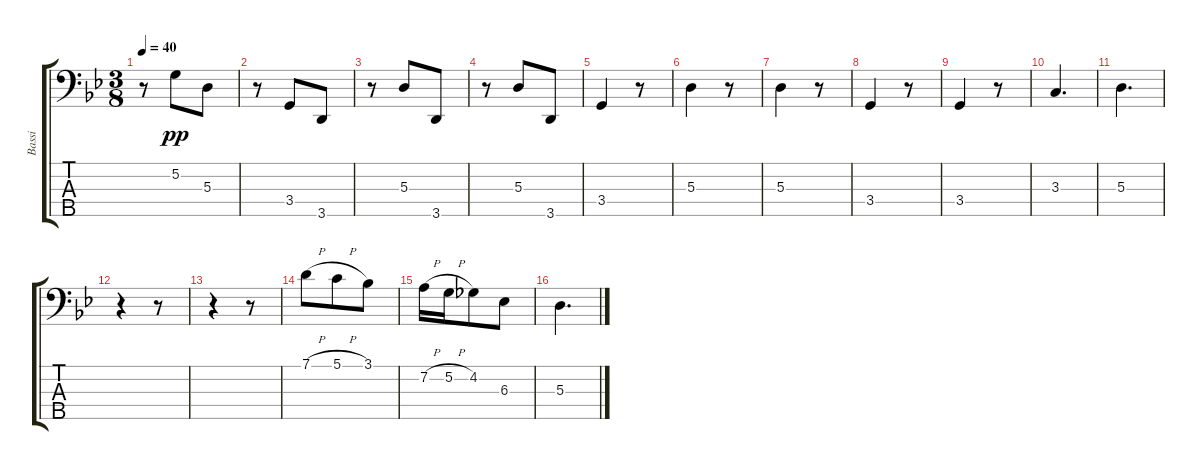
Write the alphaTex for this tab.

\track ("Bassi" "Bassi") {instrument contrabass}
\staff {score tabs}
\tuning (G2 D2 A1 E1 B0) {hide}
\ts (3 8)
\tempo 40
\clef f4
\ks bb
r.8{dy pp instrument contrabass} 5.2.8 5.3.8 |
r.8 3.4.8 3.5.8 |
r.8 5.3.8 3.5.8 |
r.8 5.3.8 3.5.8 |
3.4.4 r.8 |
5.3.4 r.8 |
5.3.4 r.8 |
3.4.4 r.8 |
3.4.4 r.8 |
3.3.4{d} |
5.3.4{d} |
r.4 r.8 |
r.4 r.8 |
7.1{h}.8 5.1{h}.8 3.1.8 |
7.2{h}.16 5.2{h}.16 4.2.8 6.3.8 |
5.3.4{d}
